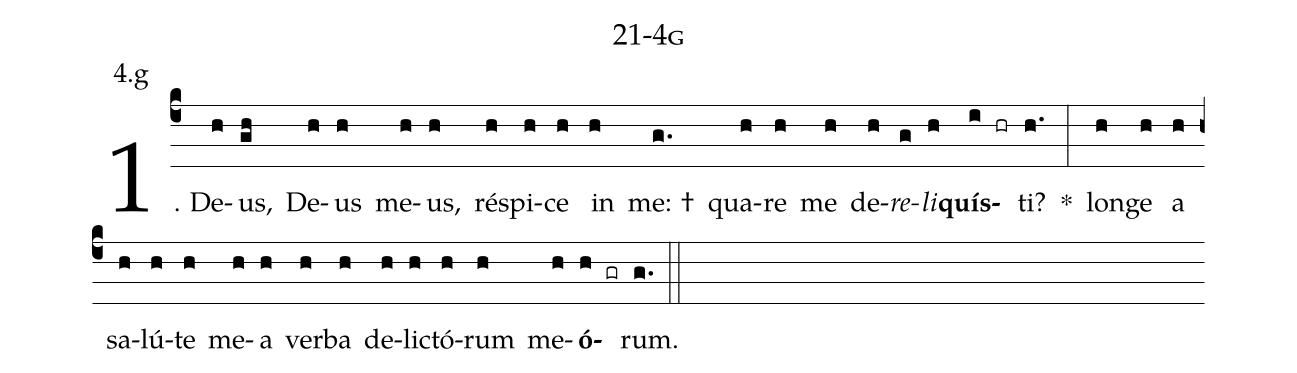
name: 21-4g;
annotation: 4.g;
%%
(c4)1. De(h)us,(gh) De(h)us(h) me(h)us,(h) ré(h)spi(h)ce(h) in(h) me: †(g.) qua(h)re(h) me(h) de(h)<i>re</i>(g)<i>li</i>(h)<b>quís</b>(i hr)ti?(h.) *(:) lon(h)ge(h) a(h) sa(h)lú(h)te(h) me(h)a(h) ver(h)ba(h) de(h)lic(h)tó(h)rum(h) me(h)<b>ó</b>(h gr)rum.(g.) (::)
